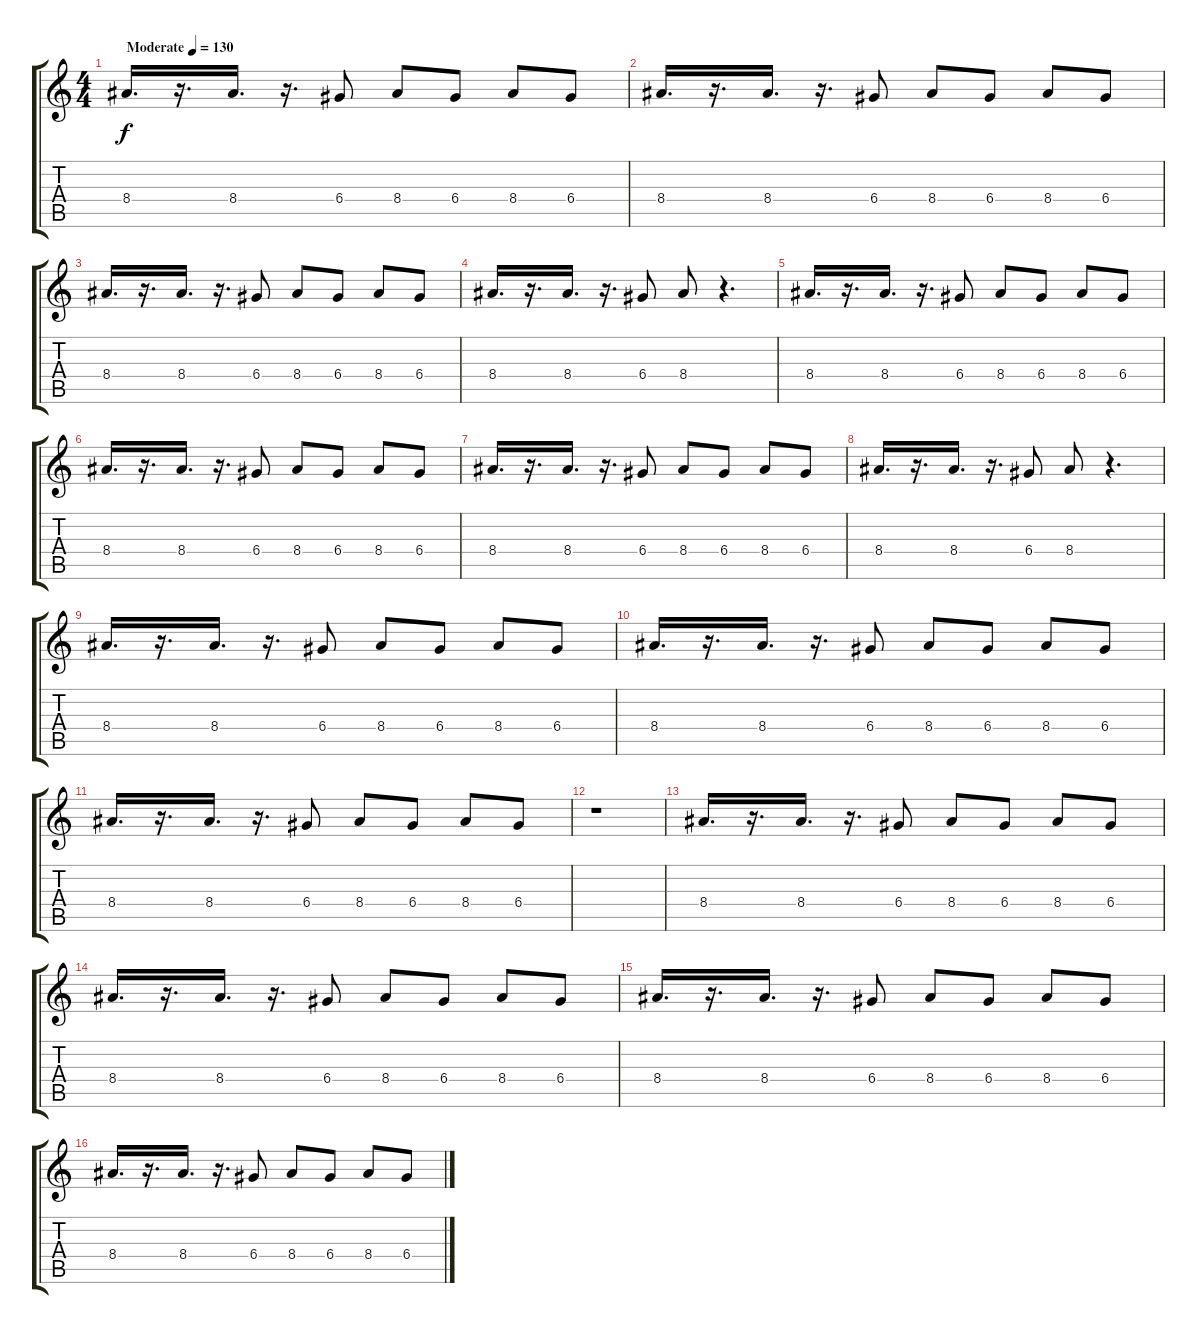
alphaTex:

\track "" {instrument overdrivenguitar}
\staff {score tabs}
\tuning (E4 B3 G3 D3 A2 E2) {hide}
\ts (4 4)
\tempo (130 "Moderate")
\clef g2
\ks c
8.4.16{d dy f instrument overdrivenguitar} r.16{d} 8.4.16{d} r.16{d} 6.4.8 8.4.8 6.4.8 8.4.8 6.4.8 |
8.4.16{d} r.16{d} 8.4.16{d} r.16{d} 6.4.8 8.4.8 6.4.8 8.4.8 6.4.8 |
8.4.16{d} r.16{d} 8.4.16{d} r.16{d} 6.4.8 8.4.8 6.4.8 8.4.8 6.4.8 |
8.4.16{d} r.16{d} 8.4.16{d} r.16{d} 6.4.8 8.4.8 r.4{d} |
8.4.16{d} r.16{d} 8.4.16{d} r.16{d} 6.4.8 8.4.8 6.4.8 8.4.8 6.4.8 |
8.4.16{d} r.16{d} 8.4.16{d} r.16{d} 6.4.8 8.4.8 6.4.8 8.4.8 6.4.8 |
8.4.16{d} r.16{d} 8.4.16{d} r.16{d} 6.4.8 8.4.8 6.4.8 8.4.8 6.4.8 |
8.4.16{d} r.16{d} 8.4.16{d} r.16{d} 6.4.8 8.4.8 r.4{d} |
8.4.16{d} r.16{d} 8.4.16{d} r.16{d} 6.4.8 8.4.8 6.4.8 8.4.8 6.4.8 |
8.4.16{d} r.16{d} 8.4.16{d} r.16{d} 6.4.8 8.4.8 6.4.8 8.4.8 6.4.8 |
8.4.16{d} r.16{d} 8.4.16{d} r.16{d} 6.4.8 8.4.8 6.4.8 8.4.8 6.4.8 |
r.1 |
8.4.16{d} r.16{d} 8.4.16{d} r.16{d} 6.4.8 8.4.8 6.4.8 8.4.8 6.4.8 |
8.4.16{d} r.16{d} 8.4.16{d} r.16{d} 6.4.8 8.4.8 6.4.8 8.4.8 6.4.8 |
8.4.16{d} r.16{d} 8.4.16{d} r.16{d} 6.4.8 8.4.8 6.4.8 8.4.8 6.4.8 |
8.4.16{d} r.16{d} 8.4.16{d} r.16{d} 6.4.8 8.4.8 6.4.8 8.4.8 6.4.8
